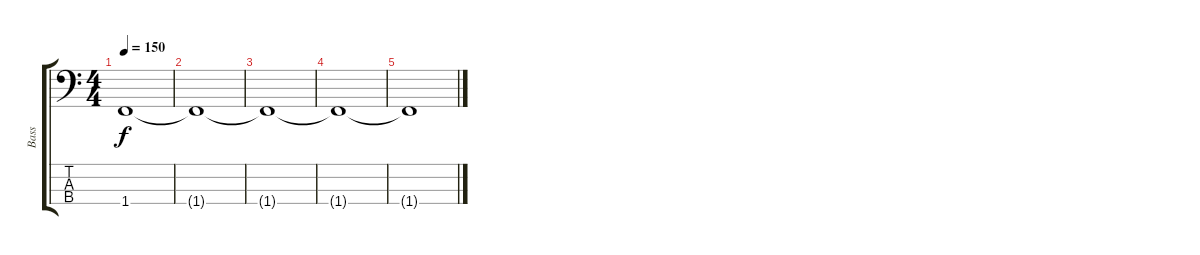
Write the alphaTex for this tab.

\track ("Bass" "Bass") {solo instrument slapbass2}
\staff {score tabs}
\tuning (G2 D2 A1 E1) {hide}
\ts (4 4)
\tempo 150
\clef f4
\ks c
1.4{t}.1{dy f volume 0} |
1.4{t}.1 |
1.4{t}.1 |
1.4{t}.1 |
1.4{t}.1
